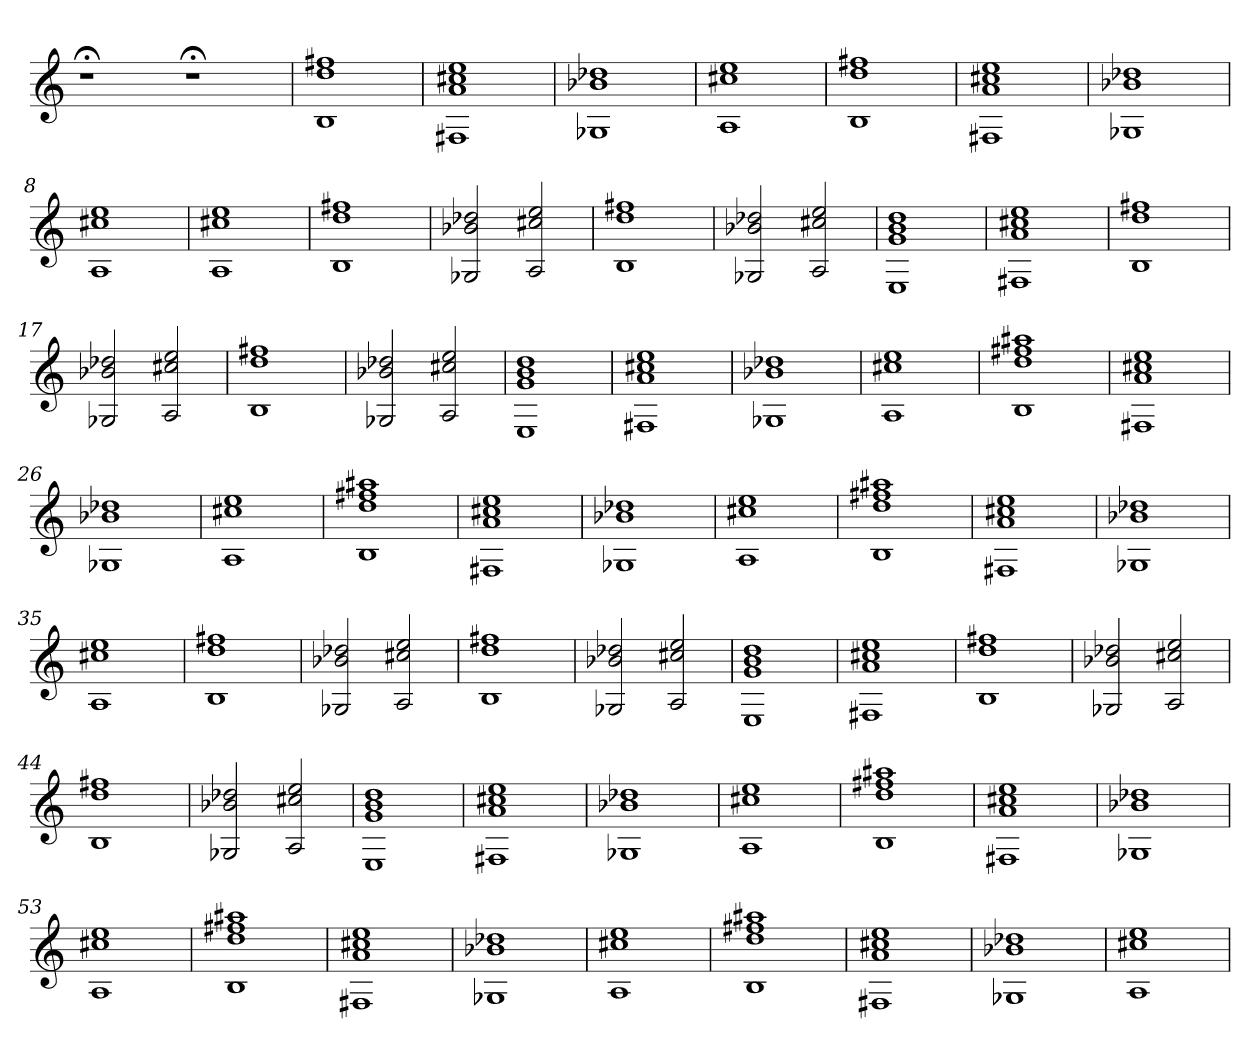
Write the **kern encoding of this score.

**kern
*part1
*staff1
=
1r;<
1r;<
=1
1B 1dd 1ff#X
=2
1F#X 1a 1cc#X 1ee
=3
1G-X 1b-X 1dd-X
=4
1A 1cc#X 1ee
=5
1B 1dd 1ff#X
=6
1F#X 1a 1cc#X 1ee
=7
1G-X 1b-X 1dd-X
=8
1A 1cc#X 1ee
=9
1A 1cc#X 1ee
=10
1B 1dd 1ff#X
=11
2G-X 2b-X 2dd-X
2A 2cc#X 2ee
=12
1B 1dd 1ff#X
=13
2G-X 2b-X 2dd-X
2A 2cc#X 2ee
=14
1E 1g 1b 1dd
=15
1F#X 1a 1cc#X 1ee
=16
1B 1dd 1ff#X
=17
2G-X 2b-X 2dd-X
2A 2cc#X 2ee
=18
1B 1dd 1ff#X
=19
2G-X 2b-X 2dd-X
2A 2cc#X 2ee
=20
1E 1g 1b 1dd
=21
1F#X 1a 1cc#X 1ee
=22
1G-X 1b-X 1dd-X
=23
1A 1cc#X 1ee
=24
1B 1dd 1ff#X 1aa#X
=25
1F#X 1a 1cc#X 1ee
=26
1G-X 1b-X 1dd-X
=27
1A 1cc#X 1ee
=28
1B 1dd 1ff#X 1aa#X
=29
1F#X 1a 1cc#X 1ee
=30
1G-X 1b-X 1dd-X
=31
1A 1cc#X 1ee
=32
1B 1dd 1ff#X 1aa#X
=33
1F#X 1a 1cc#X 1ee
=34
1G-X 1b-X 1dd-X
=35
1A 1cc#X 1ee
=36
1B 1dd 1ff#X
=37
2G-X 2b-X 2dd-X
2A 2cc#X 2ee
=38
1B 1dd 1ff#X
=39
2G-X 2b-X 2dd-X
2A 2cc#X 2ee
=40
1E 1g 1b 1dd
=41
1F#X 1a 1cc#X 1ee
=42
1B 1dd 1ff#X
=43
2G-X 2b-X 2dd-X
2A 2cc#X 2ee
=44
1B 1dd 1ff#X
=45
2G-X 2b-X 2dd-X
2A 2cc#X 2ee
=46
1E 1g 1b 1dd
=47
1F#X 1a 1cc#X 1ee
=48
1G-X 1b-X 1dd-X
=49
1A 1cc#X 1ee
=50
1B 1dd 1ff#X 1aa#X
=51
1F#X 1a 1cc#X 1ee
=52
1G-X 1b-X 1dd-X
=53
1A 1cc#X 1ee
=54
1B 1dd 1ff#X 1aa#X
=55
1F#X 1a 1cc#X 1ee
=56
1G-X 1b-X 1dd-X
=57
1A 1cc#X 1ee
=58
1B 1dd 1ff#X 1aa#X
=59
1F#X 1a 1cc#X 1ee
=60
1G-X 1b-X 1dd-X
=61
1A 1cc#X 1ee
=
*-
